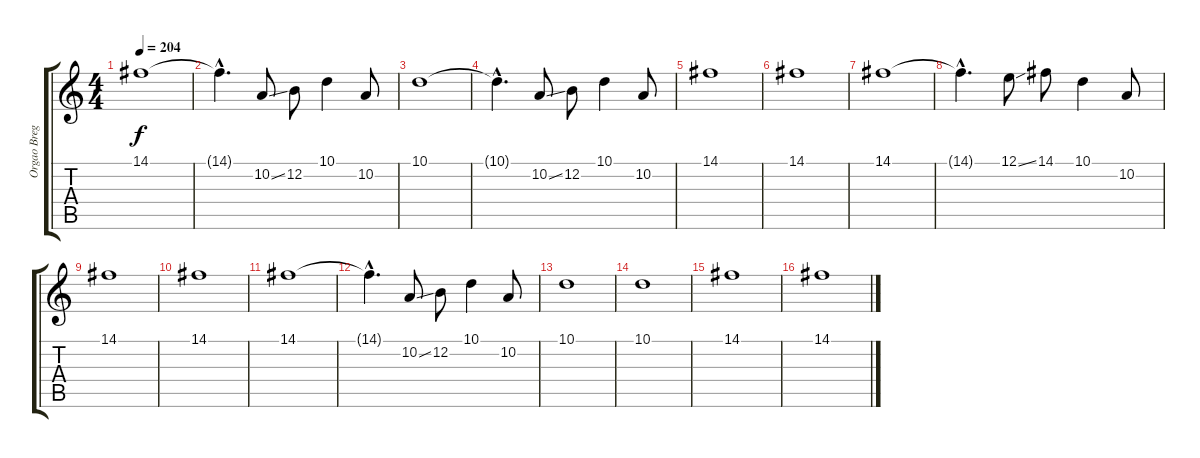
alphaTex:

\track ("Orgao Brega" "Orgao Breg") {instrument drawbarorgan}
\staff {score tabs}
\tuning (E4 B3 G3 D3 A2 E2) {hide}
\ts (4 4)
\tempo 204
\clef g2
\ks c
14.1.1{dy f} |
14.1{hac t}.4{d} 10.2{ss}.8 12.2.8 10.1.4 10.2.8 |
10.1.1 |
10.1{hac t}.4{d} 10.2{ss}.8 12.2.8 10.1.4 10.2.8 |
14.1.1 |
14.1.1 |
14.1.1 |
14.1{hac t}.4{d} 12.1{ss}.8 14.1.8 10.1.4 10.2.8 |
14.1.1 |
14.1.1 |
14.1.1 |
14.1{hac t}.4{d} 10.2{ss}.8 12.2.8 10.1.4 10.2.8 |
10.1.1 |
10.1.1 |
14.1.1 |
14.1.1
